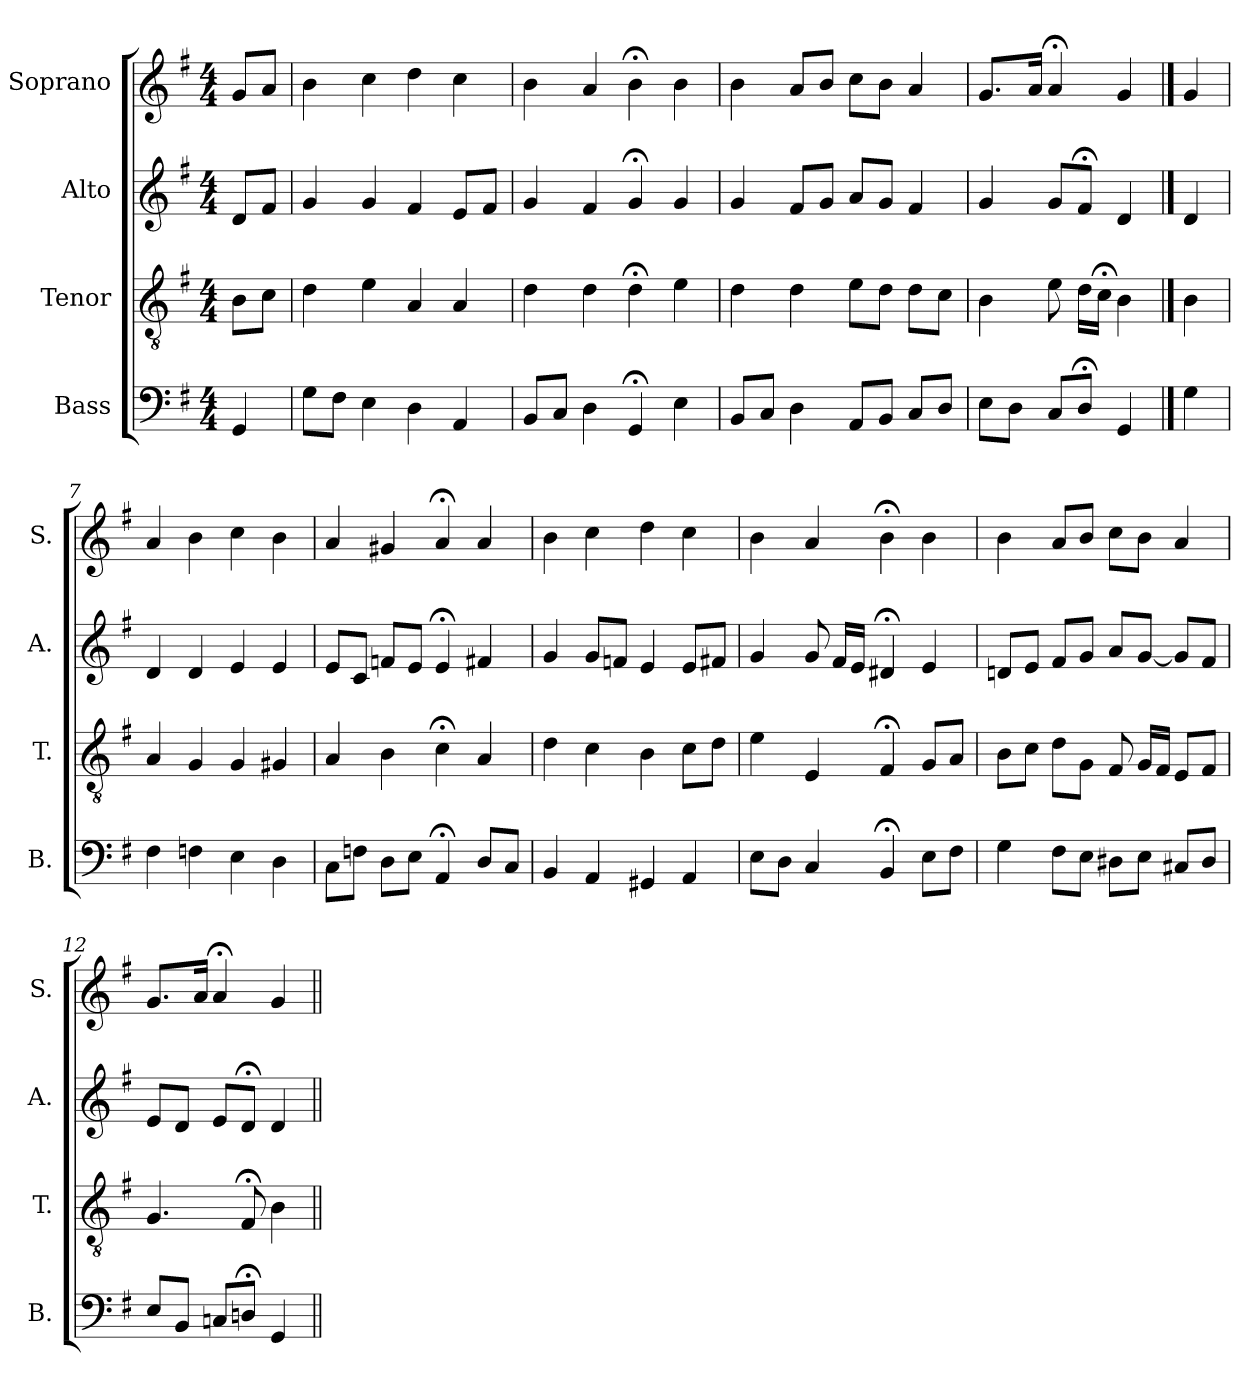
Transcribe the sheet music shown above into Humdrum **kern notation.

**kern	**kern	**kern	**kern
*part4	*part3	*part2	*part1
*staff4	*staff3	*staff2	*staff1
*I"Bass	*I"Tenor	*I"Alto	*I"Soprano
*I'B.	*I'T.	*I'A.	*I'S.
*clefF4	*clefGv2	*clefG2	*clefG2
*	*ITrd7c12	*	*
*k[f#]	*k[f#]	*k[f#]	*k[f#]
*G:	*G:	*G:	*G:
*M4/4	*M4/4	*M4/4	*M4/4
=1	=1	=1	=1
4GG/	8BB\L	8d/L	8g/L
.	8C\J	8f#/J	8a/J
=2	=2	=2	=2
8G\L	4D\	4g/	4b\
8F#\J	.	.	.
4E\	4E\	4g/	4cc\
4D\	4AA/	4f#/	4dd\
4AA/	4AA/	8e/L	4cc\
.	.	8f#/J	.
=3	=3	=3	=3
8BB/L	4D\	4g/	4b\
8C/J	.	.	.
4D\	4D\	4f#/	4a/
4GG;</	4D;<\	4g;</	4b;<\
4E\	4E\	4g/	4b\
=4	=4	=4	=4
8BB/L	4D\	4g/	4b\
8C/J	.	.	.
4D\	4D\	8f#/L	8a/L
.	.	8g/J	8b/J
8AA/L	8E\L	8a/L	8cc\L
8BB/J	8D\J	8g/J	8b\J
8C/L	8D\L	4f#/	4a/
8D/J	8C\J	.	.
=5	=5	=5	=5
8E\L	4BB\	4g/	8.g/L
8D\J	.	.	.
.	.	.	16a/Jk
8C/L	8E\	8g/L	4a;</
8D;</J	16D\LL	8f#;</J	.
.	16C;<\JJ	.	.
4GG/	4BB\	4d/	4g/
==6	==6	==6	==6
4G\	4BB\	4d/	4g/
!!LO:LB:g=z
=7	=7	=7	=7
4F#\	4AA/	4d/	4a/
4Fn\	4GG/	4d/	4b\
4E\	4GG/	4e/	4cc\
4D\	4GG#X/	4e/	4b\
=8	=8	=8	=8
8C\L	4AA/	8e/L	4a/
8Fn\J	.	8c/J	.
8D\L	4BB\	8fn/L	4g#X/
8E\J	.	8e/J	.
4AA;</	4C;<\	4e;</	4a;</
8D/L	4AA/	4f#X/	4a/
8C/J	.	.	.
=9	=9	=9	=9
4BB/	4D\	4g/	4b\
4AA/	4C\	8g/L	4cc\
.	.	8fn/J	.
4GG#X/	4BB\	4e/	4dd\
4AA/	8C\L	8e/L	4cc\
.	8D\J	8f#X/J	.
!!LO:PB:g=z
=10	=10	=10	=10
8E\L	4E\	4g/	4b\
8D\J	.	.	.
4C/	4EE/	8g/	4a/
.	.	16f#/LL	.
.	.	16e/JJ	.
4BB;</	4FF#;</	4d#X;</	4b;<\
8E\L	8GG/L	4e/	4b\
8F#\J	8AA/J	.	.
=11	=11	=11	=11
4G\	8BB\L	8dn/L	4b\
.	8C\J	8e/J	.
8F#\L	8D\L	8f#/L	8a/L
8E\J	8GG\J	8g/J	8b/J
8D#X\L	8FF#/	8a/L	8cc\L
8E\J	16GG/LL	[8g/J	8b\J
.	16FF#/JJ	.	.
8C#X/L	8EE/L	8g/L]	4a/
8D#/J	8FF#/J	8f#/J	.
=12	=12	=12	=12
8E/L	4.GG/	8e/L	8.g/L
8BB/J	.	8d/J	.
.	.	.	16a/Jk
8Cn/L	.	8e/L	4a;</
8Dn;</J	8FF#;</	8d;</J	.
4GG/	4BB\	4d/	4g/
=||	=||	=||	=||
*-	*-	*-	*-
